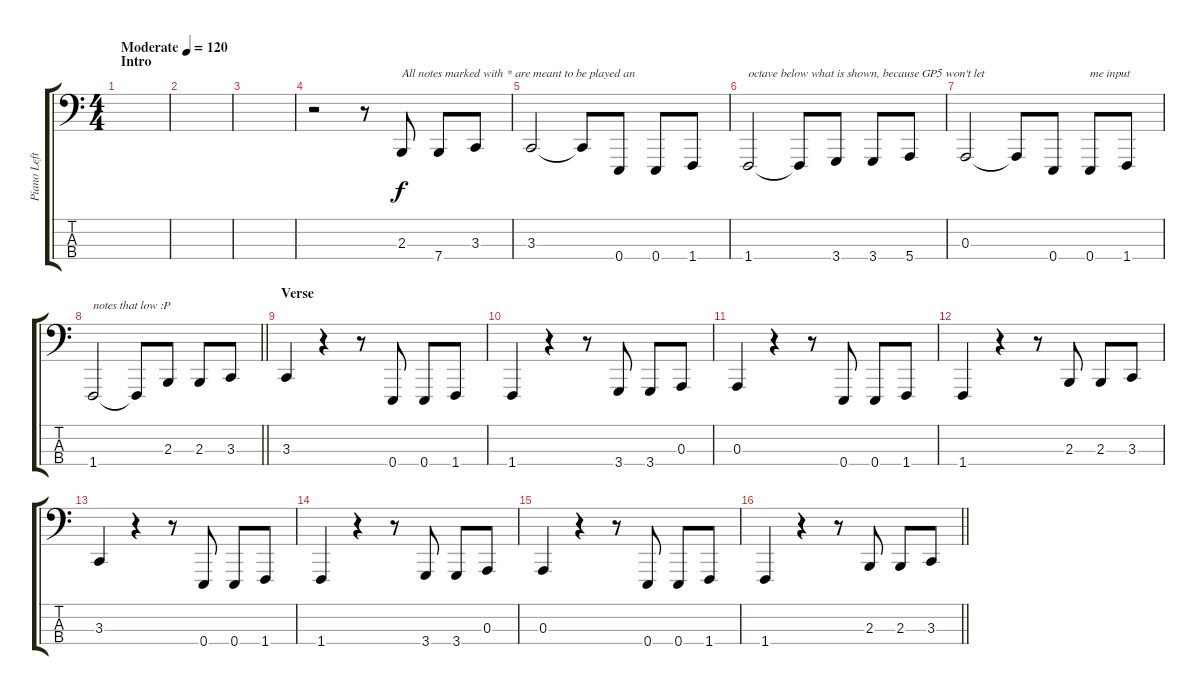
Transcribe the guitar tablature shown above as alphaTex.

\track ("Piano Left Hand" "Piano Left") {instrument electricgrandpiano}
\staff {score tabs}
\tuning (G2 D2 A1 E1) {hide}
\ts (4 4)
\section ("" "Intro")
\tempo (120 "Moderate")
\clef f4
\ks c
|
|
|
r.2 r.8 2.3.8{txt "All notes marked with * are meant to be played an"} 7.4.8 3.3.8 |
3.3.2 3.3{t}.8 0.4.8 0.4.8 1.4.8 |
1.4.2{txt "octave below what is shown, because GP5 won't let"} 1.4{t}.8 3.4.8 3.4.8 5.4.8 |
0.3.2 0.3{t}.8 0.4.8 0.4.8{txt "me input"} 1.4.8 |
\barLineRight lightlight
1.4.2{txt "notes that low :P"} 1.4{t}.8 2.3.8 2.3.8 3.3.8 |
\section ("" "Verse")
3.3.4 r.4 r.8 0.4.8 0.4.8 1.4.8 |
1.4.4 r.4 r.8 3.4.8 3.4.8 0.3.8 |
0.3.4 r.4 r.8 0.4.8 0.4.8 1.4.8 |
1.4.4 r.4 r.8 2.3.8 2.3.8 3.3.8 |
3.3.4 r.4 r.8 0.4.8 0.4.8 1.4.8 |
1.4.4 r.4 r.8 3.4.8 3.4.8 0.3.8 |
0.3.4 r.4 r.8 0.4.8 0.4.8 1.4.8 |
\barLineRight lightlight
1.4.4 r.4 r.8 2.3.8 2.3.8 3.3.8
